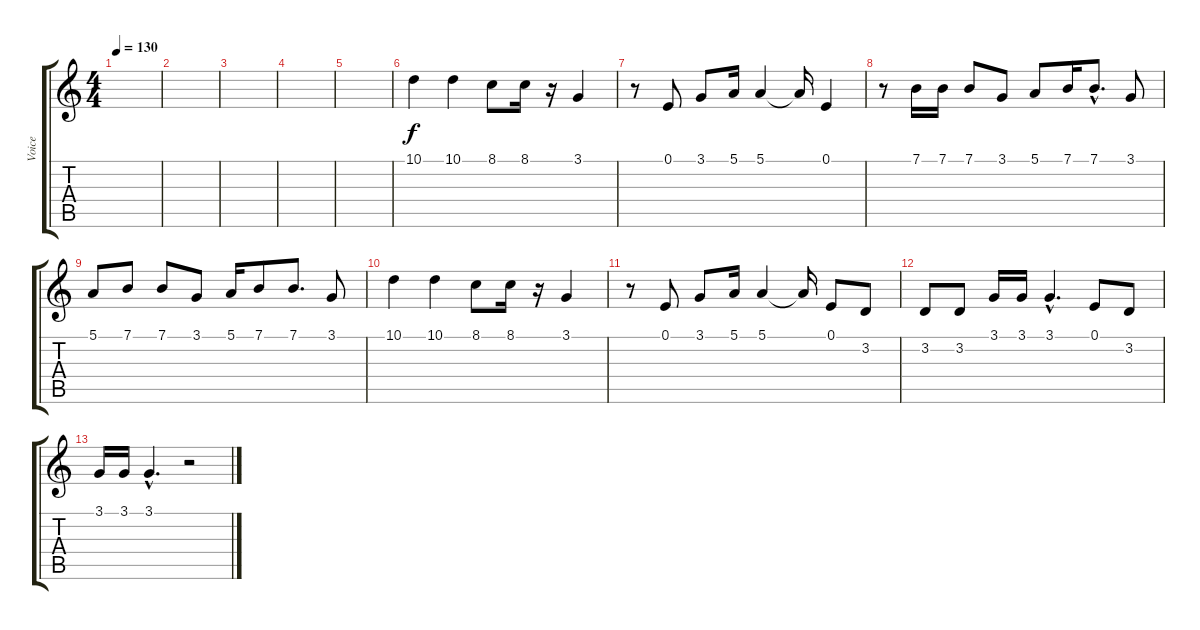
\track ("Voice" "Voice") {instrument trumpet}
\staff {score tabs}
\tuning (E4 B3 G3 D3 A2 E2) {hide}
\ts (4 4)
\tempo 130
\clef g2
\ks c
|
|
|
|
|
10.1.4 10.1.4 8.1.8 8.1.16 r.16 3.1.4 |
r.8 0.1.8 3.1.8 5.1.16 5.1.4 5.1{t}.16 0.1.4 |
r.8 7.1.16 7.1.16 7.1.8 3.1.8 5.1.8 7.1.16 7.1{hac}.8{d} 3.1.8 |
5.1.8 7.1.8 7.1.8 3.1.8 5.1.16 7.1.8 7.1.8{d} 3.1.8 |
10.1.4 10.1.4 8.1.8 8.1.16 r.16 3.1.4 |
r.8 0.1.8 3.1.8 5.1.16 5.1.4 5.1{t}.16 0.1.8 3.2.8 |
3.2.8 3.2.8 3.1.16 3.1.16 3.1{hac}.4{d} 0.1.8 3.2.8 |
3.1.16 3.1.16 3.1{hac}.4{d} r.2
